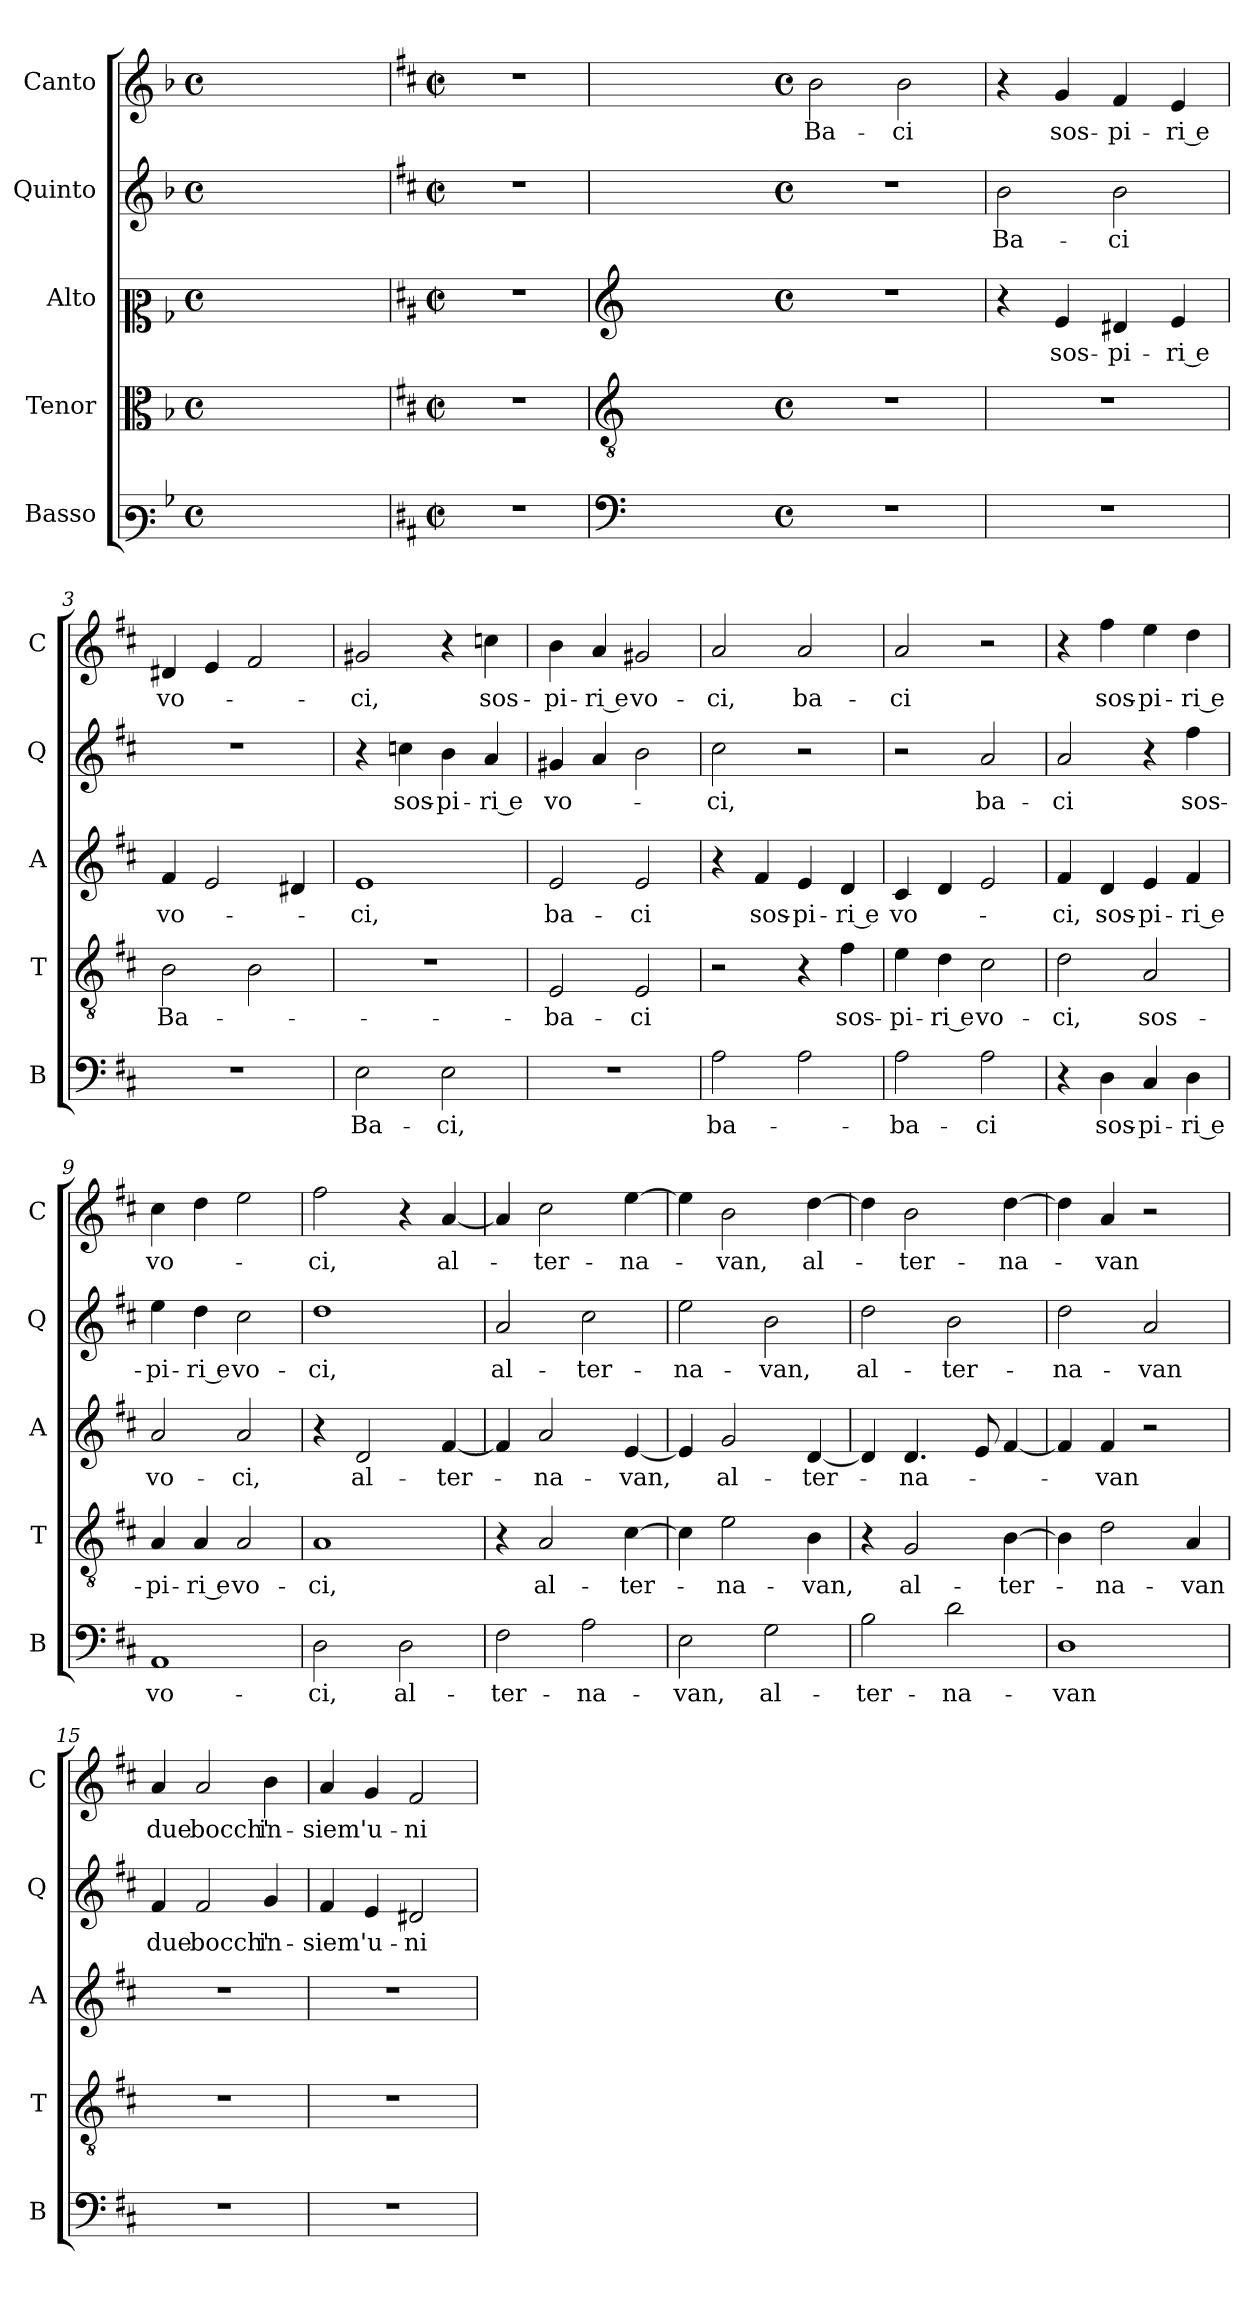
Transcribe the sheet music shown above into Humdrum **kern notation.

**kern	**text	**kern	**text	**kern	**text	**kern	**text	**kern	**text
*part5	*part5	*part4	*part4	*part3	*part3	*part2	*part2	*part1	*part1
*staff5	*staff5	*staff4	*staff4	*staff3	*staff3	*staff2	*staff2	*staff1	*staff1
*I"Basso	*	*I"Tenor	*	*I"Alto	*	*I"Quinto	*	*I"Canto	*
*I'B	*	*I'T	*	*I'A	*	*I'Q	*	*I'C	*
*clefF3	*	*clefC3	*	*clefC2	*	*clefG2	*	*clefG2	*
*k[b-]	*	*k[b-]	*	*k[b-]	*	*k[b-]	*	*k[b-]	*
*F:	*	*F:	*	*F:	*	*F:	*	*F:	*
*M4/4	*	*M4/4	*	*M4/4	*	*M4/4	*	*M4/4	*
*met(c)	*	*met(c)	*	*met(c)	*	*met(c)	*	*met(c)	*
=	=	=	=	=	=	=	=	=	=
2ryy	.	2ryy	.	2ryy	.	2ryy	.	2ryy	.
2ryy	.	2ryy	.	2ryy	.	2ryy	.	2ryy	.
=1X	=1X	=1X	=1X	=1X	=1X	=1X	=1X	=1X	=1X
*k[f#c#]	*	*k[f#c#]	*	*k[f#c#]	*	*k[f#c#]	*	*k[f#c#]	*
*D:	*	*D:	*	*D:	*	*D:	*	*D:	*
*M2/2	*	*M2/2	*	*M2/2	*	*M2/2	*	*M2/2	*
*met(c|)	*	*met(c|)	*	*met(c|)	*	*met(c|)	*	*met(c|)	*
1r	.	1r	.	1r	.	1r	.	1r	.
=2X	=2X	=2X	=2X	=2X	=2X	=2X	=2X	=2X	=2X
*clefF4	*	*clefGv2	*	*clefG2	*	*	*	*	*
1ryy	.	1ryy	.	1ryy	.	1ryy	.	1ryy	.
=1-	=1-	=1-	=1-	=1-	=1-	=1-	=1-	=1-	=1-
*M4/4	*	*M4/4	*	*M4/4	*	*M4/4	*	*M4/4	*
*met(c)	*	*met(c)	*	*met(c)	*	*met(c)	*	*met(c)	*
!	!	!	!	!	!	!	!	!	!LO:LY:b
1r	.	1r	.	1r	.	1r	.	2b\	Ba-
!	!	!	!	!	!	!	!	!	!LO:LY:b
.	.	.	.	.	.	.	.	2b\	-ci
=2	=2	=2	=2	=2	=2	=2	=2	=2	=2
!	!	!	!	!	!	!	!LO:LY:b	!	!
1r	.	1r	.	4r	.	2b\	Ba-	4r	.
!	!	!	!	!	!LO:LY:b	!	!	!	!LO:LY:b
.	.	.	.	4e/	sos-	.	.	4g/	sos-
!	!	!	!	!	!LO:LY:b	!	!LO:LY:b	!	!LO:LY:b
.	.	.	.	4d#X/	-pi-	2b\	-ci	4f#/	-pi-
!	!	!	!	!	!LO:LY:b	!	!	!	!LO:LY:b
.	.	.	.	4e/	-ri e	.	.	4e/	-ri e
=3	=3	=3	=3	=3	=3	=3	=3	=3	=3
!	!	!	!LO:LY:b	!	!LO:LY:b	!	!	!	!LO:LY:b
1r	.	2B\	Ba-	4f#/	vo-	1r	.	4d#X/	vo-
.	.	.	.	2e/	.	.	.	4e/	.
.	.	2B\	.	.	.	.	.	2f#/	.
.	.	.	.	4d#X/	.	.	.	.	.
=4	=4	=4	=4	=4	=4	=4	=4	=4	=4
!	!LO:LY:b	!	!	!	!LO:LY:b	!	!	!	!LO:LY:b
2E\	Ba-	1r	.	1e	-ci,	4r	.	2g#X/	-ci,
!	!	!	!	!	!	!	!LO:LY:b	!	!
.	.	.	.	.	.	4ccn\	sos-	.	.
!	!LO:LY:b	!	!	!	!	!	!LO:LY:b	!	!
2E\	-ci,	.	.	.	.	4b\	-pi-	4r	.
!	!	!	!	!	!	!	!LO:LY:b	!	!LO:LY:b
.	.	.	.	.	.	4a/	-ri e	4ccn\	sos-
=5	=5	=5	=5	=5	=5	=5	=5	=5	=5
!	!	!	!LO:LY:b	!	!LO:LY:b	!	!LO:LY:b	!	!LO:LY:b
1r	.	2E/	-ba-	2e/	ba-	4g#X/	vo-	4b\	-pi-
!	!	!	!	!	!	!	!	!	!LO:LY:b
.	.	.	.	.	.	4a/	.	4a/	-ri e
!	!	!	!LO:LY:b	!	!LO:LY:b	!	!	!	!LO:LY:b
.	.	2E/	-ci	2e/	-ci	2b\	.	2g#X/	vo-
!!LO:LB:g=z
=6	=6	=6	=6	=6	=6	=6	=6	=6	=6
!	!LO:LY:b	!	!	!	!	!	!LO:LY:b	!	!LO:LY:b
2A\	ba-	2r	.	4r	.	2cc#\	-ci,	2a/	-ci,
!	!	!	!	!	!LO:LY:b	!	!	!	!
.	.	.	.	4f#/	sos-	.	.	.	.
!	!	!	!	!	!LO:LY:b	!	!	!	!LO:LY:b
2A\	.	4r	.	4e/	-pi-	2r	.	2a/	ba-
!	!	!	!LO:LY:b	!	!LO:LY:b	!	!	!	!
.	.	4f#\	sos-	4d/	-ri e	.	.	.	.
=7	=7	=7	=7	=7	=7	=7	=7	=7	=7
!	!LO:LY:b	!	!LO:LY:b	!	!LO:LY:b	!	!	!	!LO:LY:b
2A\	-ba-	4e\	-pi-	4c#/	vo-	2r	.	2a/	-ci
!	!	!	!LO:LY:b	!	!	!	!	!	!
.	.	4d\	-ri e	4d/	.	.	.	.	.
!	!LO:LY:b	!	!LO:LY:b	!	!	!	!LO:LY:b	!	!
2A\	-ci	2c#\	vo-	2e/	.	2a/	ba-	2r	.
=8	=8	=8	=8	=8	=8	=8	=8	=8	=8
!	!	!	!LO:LY:b	!	!LO:LY:b	!	!LO:LY:b	!	!
4r	.	2d\	-ci,	4f#/	-ci,	2a/	-ci	4r	.
!	!LO:LY:b	!	!	!	!LO:LY:b	!	!	!	!LO:LY:b
4D\	sos-	.	.	4d/	sos-	.	.	4ff#\	sos-
!	!LO:LY:b	!	!LO:LY:b	!	!LO:LY:b	!	!	!	!LO:LY:b
4C#/	-pi-	2A/	sos-	4e/	-pi-	4r	.	4ee\	-pi-
!	!LO:LY:b	!	!	!	!LO:LY:b	!	!LO:LY:b	!	!LO:LY:b
4D\	-ri e	.	.	4f#/	-ri e	4ff#\	sos-	4dd\	-ri e
=9	=9	=9	=9	=9	=9	=9	=9	=9	=9
!	!LO:LY:b	!	!LO:LY:b	!	!LO:LY:b	!	!LO:LY:b	!	!LO:LY:b
1AA	vo-	4A/	-pi-	2a/	vo-	4ee\	-pi-	4cc#\	vo-
!	!	!	!LO:LY:b	!	!	!	!LO:LY:b	!	!
.	.	4A/	-ri e	.	.	4dd\	-ri e	4dd\	.
!	!	!	!LO:LY:b	!	!LO:LY:b	!	!LO:LY:b	!	!
.	.	2A/	vo-	2a/	-ci,	2cc#\	vo-	2ee\	.
=10	=10	=10	=10	=10	=10	=10	=10	=10	=10
!	!LO:LY:b	!	!LO:LY:b	!	!	!	!LO:LY:b	!	!LO:LY:b
2D\	-ci,	1A	-ci,	4r	.	1dd	-ci,	2ff#\	-ci,
!	!	!	!	!	!LO:LY:b	!	!	!	!
.	.	.	.	2d/	al-	.	.	.	.
!	!LO:LY:b	!	!	!	!	!	!	!	!
2D\	al-	.	.	.	.	.	.	4r	.
!	!	!	!	!	!LO:LY:b	!	!	!	!LO:LY:b
.	.	.	.	[4f#/	-ter-	.	.	[4a/	al-
=11	=11	=11	=11	=11	=11	=11	=11	=11	=11
!	!LO:LY:b	!	!	!	!	!	!LO:LY:b	!	!
2F#\	-ter-	4r	.	4f#/]	.	2a/	al-	4a/]	.
!	!	!	!LO:LY:b	!	!LO:LY:b	!	!	!	!LO:LY:b
.	.	2A/	al-	2a/	-na-	.	.	2cc#\	-ter-
!	!LO:LY:b	!	!	!	!	!	!LO:LY:b	!	!
2A\	-na-	.	.	.	.	2cc#\	-ter-	.	.
!	!	!	!LO:LY:b	!	!LO:LY:b	!	!	!	!LO:LY:b
.	.	[4c#\	-ter-	[4e/	-van,	.	.	[4ee\	-na-
!!LO:LB:g=z
=12	=12	=12	=12	=12	=12	=12	=12	=12	=12
!	!LO:LY:b	!	!	!	!	!	!LO:LY:b	!	!
2E\	-van,	4c#\]	.	4e/]	.	2ee\	-na-	4ee\]	.
!	!	!	!LO:LY:b	!	!LO:LY:b	!	!	!	!LO:LY:b
.	.	2e\	-na-	2g/	al-	.	.	2b\	-van,
!	!LO:LY:b	!	!	!	!	!	!LO:LY:b	!	!
2G\	al-	.	.	.	.	2b\	-van,	.	.
!	!	!	!LO:LY:b	!	!LO:LY:b	!	!	!	!LO:LY:b
.	.	4B\	-van,	[4d/	-ter-	.	.	[4dd\	al-
=13	=13	=13	=13	=13	=13	=13	=13	=13	=13
!	!LO:LY:b	!	!	!	!	!	!LO:LY:b	!	!
2B\	-ter-	4r	.	4d/]	.	2dd\	al-	4dd\]	.
!	!	!	!LO:LY:b	!	!LO:LY:b	!	!	!	!LO:LY:b
.	.	2G/	al-	4.d/	-na-	.	.	2b\	-ter-
!	!LO:LY:b	!	!	!	!	!	!LO:LY:b	!	!
2d\	-na-	.	.	.	.	2b\	-ter-	.	.
.	.	.	.	8e/	.	.	.	.	.
!	!	!	!LO:LY:b	!	!	!	!	!	!LO:LY:b
.	.	[4B\	-ter-	[4f#/	.	.	.	[4dd\	-na-
=14	=14	=14	=14	=14	=14	=14	=14	=14	=14
!	!LO:LY:b	!	!	!	!	!	!LO:LY:b	!	!
1D	-van	4B\]	.	4f#/]	.	2dd\	-na-	4dd\]	.
!	!	!	!LO:LY:b	!	!LO:LY:b	!	!	!	!LO:LY:b
.	.	2d\	-na-	4f#/	-van	.	.	4a/	-van
!	!	!	!	!	!	!	!LO:LY:b	!	!
.	.	.	.	2r	.	2a/	-van	2r	.
!	!	!	!LO:LY:b	!	!	!	!	!	!
.	.	4A/	-van	.	.	.	.	.	.
=15	=15	=15	=15	=15	=15	=15	=15	=15	=15
!	!	!	!	!	!	!	!LO:LY:b	!	!LO:LY:b
1r	.	1r	.	1r	.	4f#/	due	4a/	due
!	!	!	!	!	!	!	!LO:LY:b	!	!LO:LY:b
.	.	.	.	.	.	2f#/	bocch'	2a/	bocch'
!	!	!	!	!	!	!	!LO:LY:b	!	!LO:LY:b
.	.	.	.	.	.	4g/	in-	4b\	in-
=16	=16	=16	=16	=16	=16	=16	=16	=16	=16
!	!	!	!	!	!	!	!LO:LY:b	!	!LO:LY:b
1r	.	1r	.	1r	.	4f#/	-siem'	4a/	-siem'
!	!	!	!	!	!	!	!LO:LY:b	!	!LO:LY:b
.	.	.	.	.	.	4e/	u-	4g/	u-
!	!	!	!	!	!	!	!LO:LY:b	!	!LO:LY:b
.	.	.	.	.	.	2d#X/	-ni-	2f#/	-ni-
=	=	=	=	=	=	=	=	=	=
*-	*-	*-	*-	*-	*-	*-	*-	*-	*-
